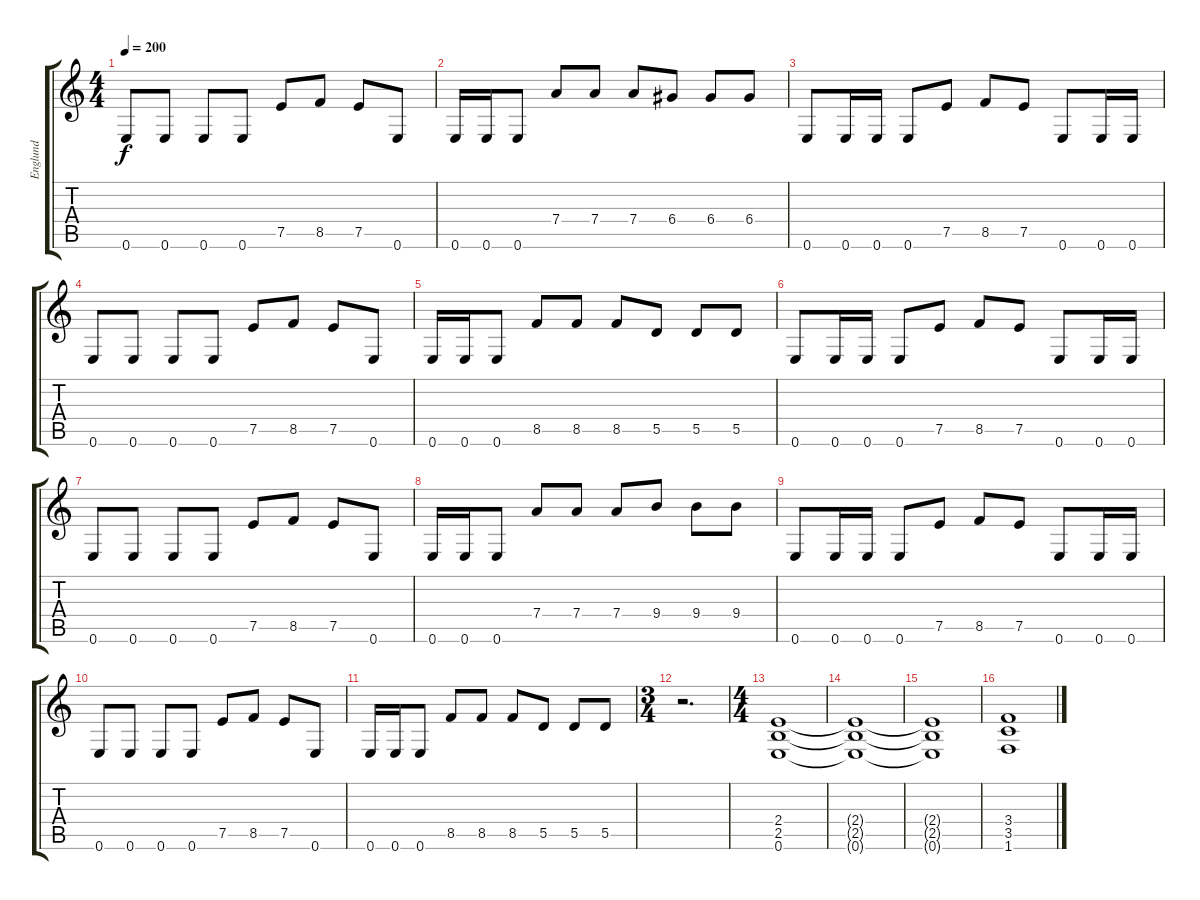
\track ("Englund" "Englund") {instrument distortionguitar}
\staff {score tabs}
\tuning (E4 B3 G3 D3 A2 E2) {hide}
\ts (4 4)
\tempo 200
\clef g2
\ks c
0.6.8{dy f} 0.6.8 0.6.8 0.6.8 7.5.8 8.5.8 7.5.8 0.6.8 |
0.6.16 0.6.16 0.6.8 7.4.8 7.4.8 7.4.8 6.4.8 6.4.8 6.4.8 |
0.6.8 0.6.16 0.6.16 0.6.8 7.5.8 8.5.8 7.5.8 0.6.8 0.6.16 0.6.16 |
0.6.8 0.6.8 0.6.8 0.6.8 7.5.8 8.5.8 7.5.8 0.6.8 |
0.6.16 0.6.16 0.6.8 8.5.8 8.5.8 8.5.8 5.5.8 5.5.8 5.5.8 |
0.6.8 0.6.16 0.6.16 0.6.8 7.5.8 8.5.8 7.5.8 0.6.8 0.6.16 0.6.16 |
0.6.8 0.6.8 0.6.8 0.6.8 7.5.8 8.5.8 7.5.8 0.6.8 |
0.6.16 0.6.16 0.6.8 7.4.8 7.4.8 7.4.8 9.4.8 9.4.8 9.4.8 |
0.6.8 0.6.16 0.6.16 0.6.8 7.5.8 8.5.8 7.5.8 0.6.8 0.6.16 0.6.16 |
0.6.8 0.6.8 0.6.8 0.6.8 7.5.8 8.5.8 7.5.8 0.6.8 |
0.6.16 0.6.16 0.6.8 8.5.8 8.5.8 8.5.8 5.5.8 5.5.8 5.5.8 |
\ts (3 4)
r.2{d} |
\ts (4 4)
(2.4 2.5 0.6).1 |
(2.4{t} 2.5{t} 0.6{t}).1 |
(2.4{t} 2.5{t} 0.6{t}).1 |
(3.4 3.5 1.6).1
